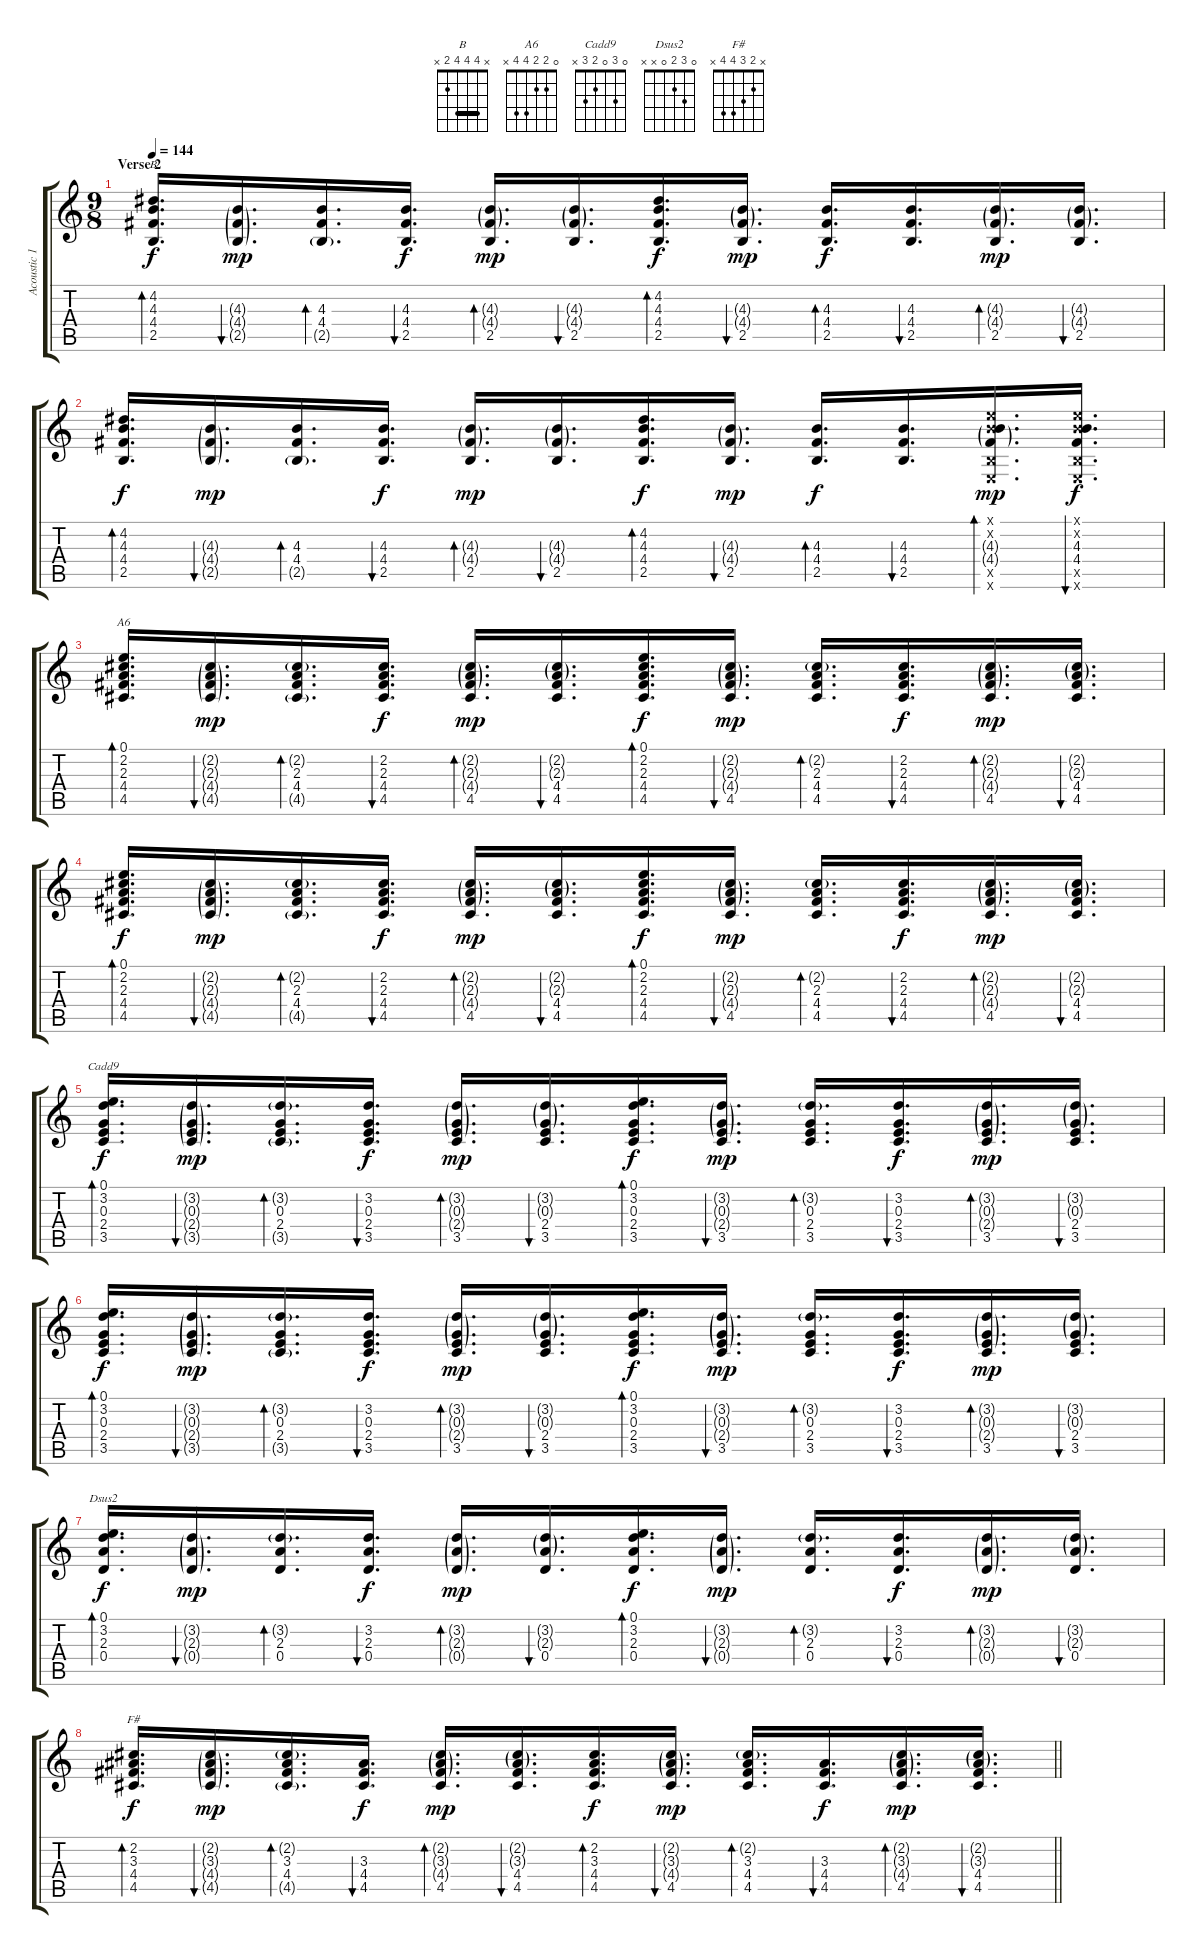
\track ("Acoustic 1 (MIDI!)" "Acoustic 1") {instrument acousticguitarsteel}
\staff {score tabs}
\tuning (E4 B3 G3 D3 A2 E2) {hide}
\chord ("B" x 4 4 4 2 x) {barre 4}
\chord ("A6" 0 2 2 4 4 x)
\chord ("Cadd9" 0 3 0 2 3 x)
\chord ("Dsus2" 0 3 2 0 x x)
\chord ("F#" x 2 3 4 4 x)
\ts (9 8)
\section ("" "Verse 2")
\tempo 144
\clef g2
\ks c
(4.2 4.3 4.4 2.5).16{d bd 60 ch "B" dy f} (4.3{g} 4.4{g} 2.5{g}).16{d bu 60 dy mp} (4.3 4.4 2.5{g}).16{d bd 60} (4.3 4.4 2.5).16{d bu 60 dy f} (4.3{g} 4.4{g} 2.5).16{d bd 60 dy mp} (4.3{g} 4.4{g} 2.5).16{d bu 60} (4.2 4.3 4.4 2.5).16{d bd 60 dy f} (4.3{g} 4.4{g} 2.5).16{d bu 60 dy mp} (4.3 4.4 2.5).16{d bd 60 dy f} (4.3 4.4 2.5).16{d bu 60} (4.3{g} 4.4{g} 2.5).16{d bd 60 dy mp} (4.3{g} 4.4{g} 2.5).16{d bu 60} |
(4.2 4.3 4.4 2.5).16{d bd 60 dy f} (4.3{g} 4.4{g} 2.5{g}).16{d bu 60 dy mp} (4.3 4.4 2.5{g}).16{d bd 60} (4.3 4.4 2.5).16{d bu 60 dy f} (4.3{g} 4.4{g} 2.5).16{d bd 60 dy mp} (4.3{g} 4.4{g} 2.5).16{d bu 60} (4.2 4.3 4.4 2.5).16{d bd 60 dy f} (4.3{g} 4.4{g} 2.5).16{d bu 60 dy mp} (4.3 4.4 2.5).16{d bd 60 dy f} (4.3 4.4 2.5).16{d bu 60} (0.1{x} 0.2{x} 4.3{g} 4.4{g} 2.5{x} 0.6{x}).16{d bd 60 dy mp} (0.1{x} 0.2{x} 4.3 4.4 2.5{x} 0.6{x}).16{d bu 60 dy f} |
(0.1 2.2 2.3 4.4 4.5).16{d bd 60 ch "A6"} (2.2{g} 2.3{g} 4.4{g} 4.5{g}).16{d bu 60 dy mp} (2.2{g} 2.3 4.4 4.5{g}).16{d bd 60} (2.2 2.3 4.4 4.5).16{d bu 60 dy f} (2.2{g} 2.3{g} 4.4{g} 4.5).16{d bd 60 dy mp} (2.2{g} 2.3{g} 4.4 4.5).16{d bu 60} (0.1 2.2 2.3 4.4 4.5).16{d bd 60 dy f} (2.2{g} 2.3{g} 4.4{g} 4.5).16{d bu 60 dy mp} (2.2{g} 2.3 4.4 4.5).16{d bd 60} (2.2 2.3 4.4 4.5).16{d bu 60 dy f} (2.2{g} 2.3{g} 4.4{g} 4.5).16{d bd 60 dy mp} (2.2{g} 2.3{g} 4.4 4.5).16{d bu 60} |
(0.1 2.2 2.3 4.4 4.5).16{d bd 60 dy f} (2.2{g} 2.3{g} 4.4{g} 4.5{g}).16{d bu 60 dy mp} (2.2{g} 2.3 4.4 4.5{g}).16{d bd 60} (2.2 2.3 4.4 4.5).16{d bu 60 dy f} (2.2{g} 2.3{g} 4.4{g} 4.5).16{d bd 60 dy mp} (2.2{g} 2.3{g} 4.4 4.5).16{d bu 60} (0.1 2.2 2.3 4.4 4.5).16{d bd 60 dy f} (2.2{g} 2.3{g} 4.4{g} 4.5).16{d bu 60 dy mp} (2.2{g} 2.3 4.4 4.5).16{d bd 60} (2.2 2.3 4.4 4.5).16{d bu 60 dy f} (2.2{g} 2.3{g} 4.4{g} 4.5).16{d bd 60 dy mp} (2.2{g} 2.3{g} 4.4 4.5).16{d bu 60} |
(0.1 3.2 0.3 2.4 3.5).16{d bd 60 ch "Cadd9" dy f} (3.2{g} 0.3{g} 2.4{g} 3.5{g}).16{d bu 60 dy mp} (3.2{g} 0.3 2.4 3.5{g}).16{d bd 60} (3.2 0.3 2.4 3.5).16{d bu 60 dy f} (3.2{g} 0.3{g} 2.4{g} 3.5).16{d bd 60 dy mp} (3.2{g} 0.3{g} 2.4 3.5).16{d bu 60} (0.1 3.2 0.3 2.4 3.5).16{d bd 60 dy f} (3.2{g} 0.3{g} 2.4{g} 3.5).16{d bu 60 dy mp} (3.2{g} 0.3 2.4 3.5).16{d bd 60} (3.2 0.3 2.4 3.5).16{d bu 60 dy f} (3.2{g} 0.3{g} 2.4{g} 3.5).16{d bd 60 dy mp} (3.2{g} 0.3{g} 2.4 3.5).16{d bu 60} |
(0.1 3.2 0.3 2.4 3.5).16{d bd 60 dy f} (3.2{g} 0.3{g} 2.4{g} 3.5{g}).16{d bu 60 dy mp} (3.2{g} 0.3 2.4 3.5{g}).16{d bd 60} (3.2 0.3 2.4 3.5).16{d bu 60 dy f} (3.2{g} 0.3{g} 2.4{g} 3.5).16{d bd 60 dy mp} (3.2{g} 0.3{g} 2.4 3.5).16{d bu 60} (0.1 3.2 0.3 2.4 3.5).16{d bd 60 dy f} (3.2{g} 0.3{g} 2.4{g} 3.5).16{d bu 60 dy mp} (3.2{g} 0.3 2.4 3.5).16{d bd 60} (3.2 0.3 2.4 3.5).16{d bu 60 dy f} (3.2{g} 0.3{g} 2.4{g} 3.5).16{d bd 60 dy mp} (3.2{g} 0.3{g} 2.4 3.5).16{d bu 60} |
(0.1 3.2 2.3 0.4).16{d bd 60 ch "Dsus2" dy f} (3.2{g} 2.3{g} 0.4{g}).16{d bu 60 dy mp} (3.2{g} 2.3 0.4).16{d bd 60} (3.2 2.3 0.4).16{d bu 60 dy f} (3.2{g} 2.3{g} 0.4{g}).16{d bd 60 dy mp} (3.2{g} 2.3{g} 0.4).16{d bu 60} (0.1 3.2 2.3 0.4).16{d bd 60 dy f} (3.2{g} 2.3{g} 0.4{g}).16{d bu 60 dy mp} (3.2{g} 2.3 0.4).16{d bd 60} (3.2 2.3 0.4).16{d bu 60 dy f} (3.2{g} 2.3{g} 0.4{g}).16{d bd 60 dy mp} (3.2{g} 2.3{g} 0.4).16{d bu 60} |
\barLineRight lightlight
(2.2 3.3 4.4 4.5).16{d bd 60 ch "F#" dy f} (2.2{g} 3.3{g} 4.4{g} 4.5{g}).16{d bu 60 dy mp} (2.2{g} 3.3 4.4 4.5{g}).16{d bd 60} (3.3 4.4 4.5).16{d bu 60 dy f} (2.2{g} 3.3{g} 4.4{g} 4.5).16{d bd 60 dy mp} (2.2{g} 3.3{g} 4.4 4.5).16{d bu 60} (2.2 3.3 4.4 4.5).16{d bd 60 dy f} (2.2{g} 3.3{g} 4.4{g} 4.5).16{d bu 60 dy mp} (2.2{g} 3.3 4.4 4.5).16{d bd 60} (3.3 4.4 4.5).16{d bu 60 dy f} (2.2{g} 3.3{g} 4.4{g} 4.5).16{d bd 60 dy mp} (2.2{g} 3.3{g} 4.4 4.5).16{d bu 60}
